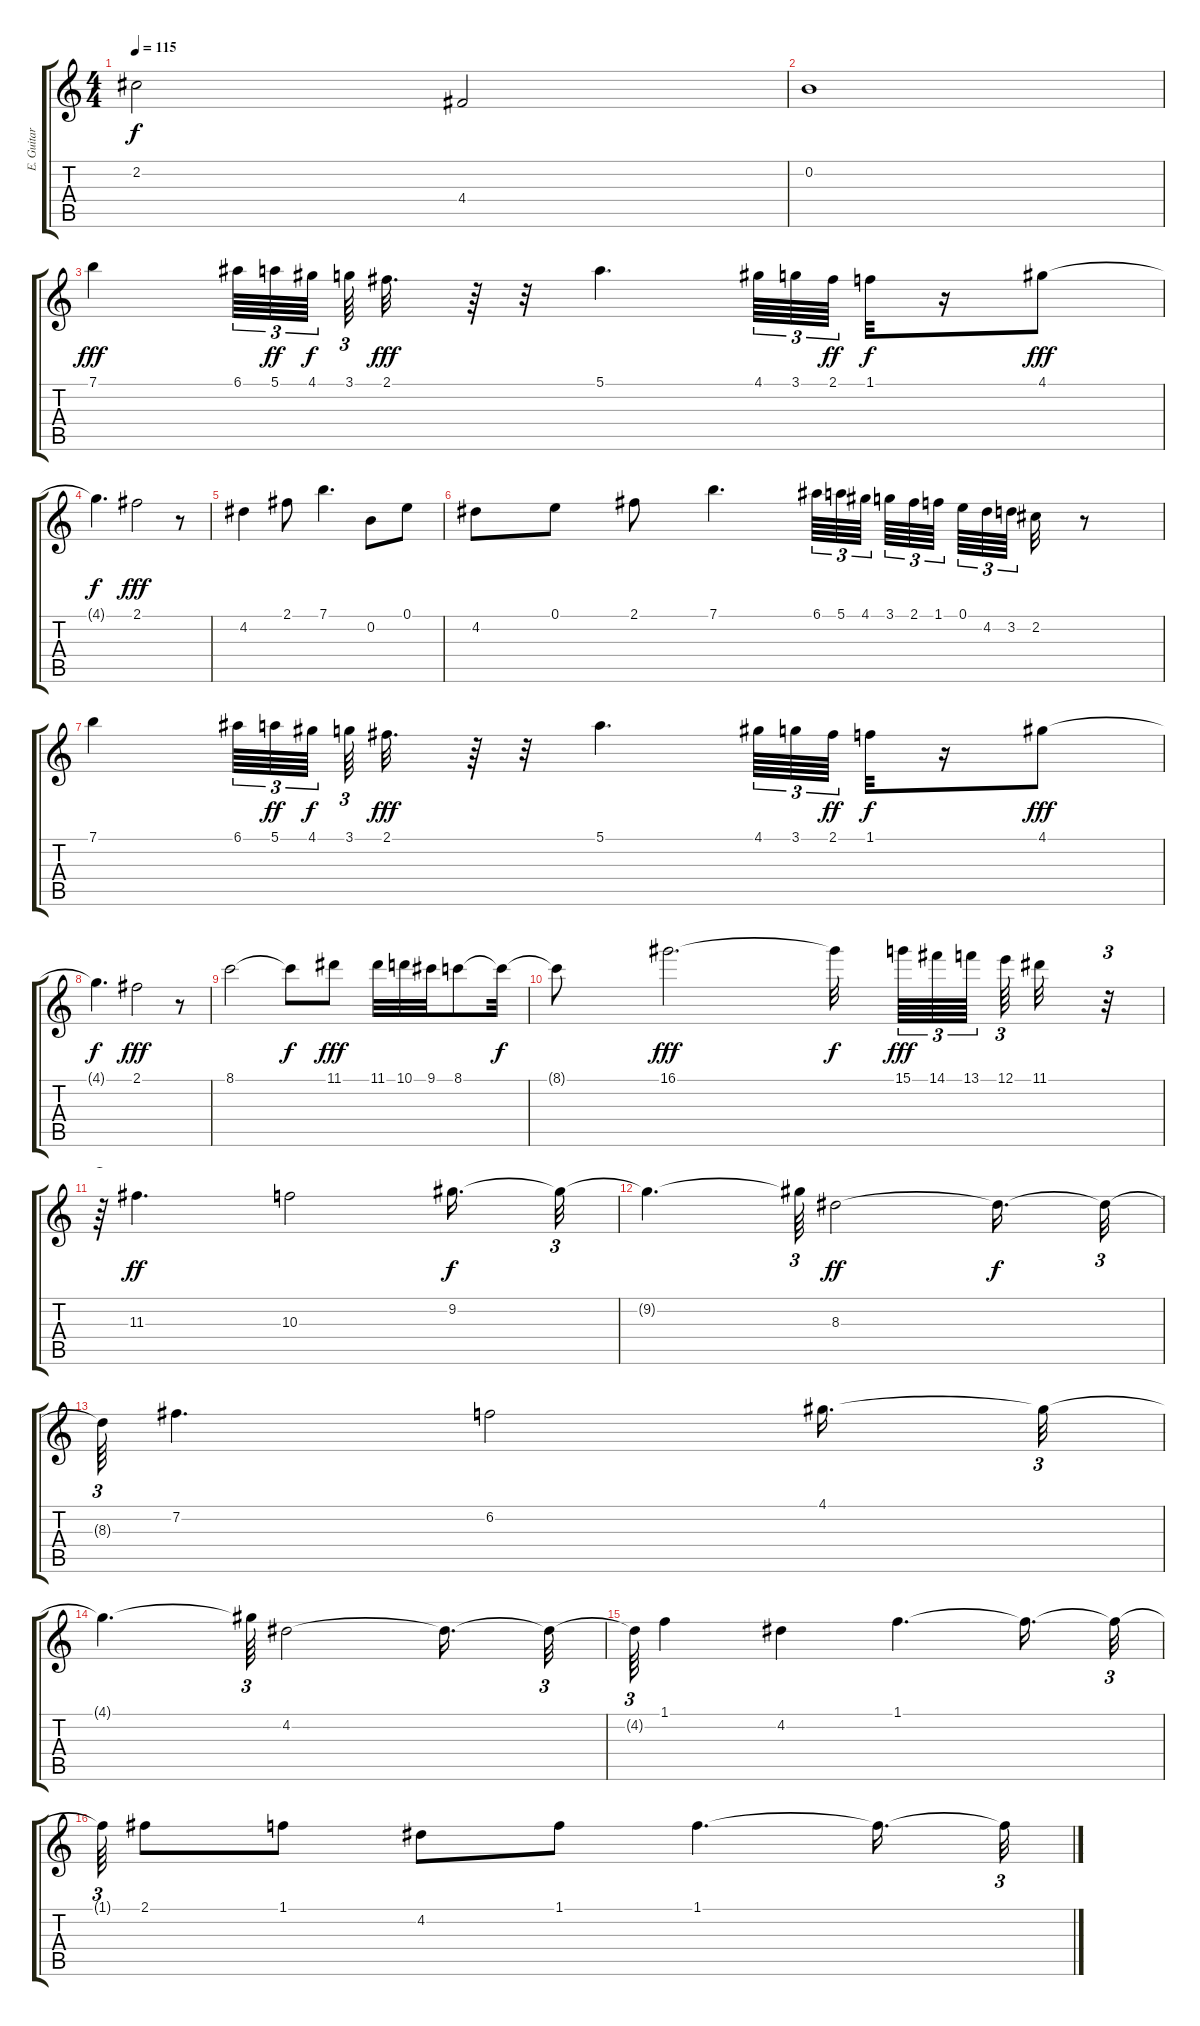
\track ("E. Guitar Lead I" "E. Guitar ") {instrument distortionguitar}
\staff {score tabs}
\tuning (E4 B3 G3 D3 A2 E2) {hide}
\ts (4 4)
\tempo 115
\clef g2
\ks c
2.2.2{dy f} 4.4.2 |
0.2.1 |
7.1.4{dy fff} 6.1.64{tu (3 2)} 5.1.64{tu (3 2) dy ff} 4.1.64{tu (3 2) dy f beam splitsecondary} 3.1.64{tu (3 2)} 2.1.32{d dy fff} r.64 r.32 5.1.4{d} 4.1.64{tu (3 2)} 3.1.64{tu (3 2)} 2.1.64{tu (3 2) dy ff beam splitsecondary} 1.1.32{dy f} r.16 4.1.8{dy fff} |
4.1{t}.4{d dy f} 2.1.2{dy fff} r.8 |
4.2.4 2.1.8 7.1.4{d} 0.2.8 0.1.8 |
4.2.8 0.1.8 2.1.8 7.1.4{d} 6.1.64{tu (3 2)} 5.1.64{tu (3 2)} 4.1.64{tu (3 2) beam splitsecondary} 3.1.64{tu (3 2)} 2.1.64{tu (3 2)} 1.1.64{tu (3 2) beam splitsecondary} 0.1.64{tu (3 2)} 4.2.64{tu (3 2)} 3.2.64{tu (3 2) beam splitsecondary} 2.2.32 r.8 |
7.1.4 6.1.64{tu (3 2)} 5.1.64{tu (3 2) dy ff} 4.1.64{tu (3 2) dy f beam splitsecondary} 3.1.64{tu (3 2)} 2.1.32{d dy fff} r.64 r.32 5.1.4{d} 4.1.64{tu (3 2)} 3.1.64{tu (3 2)} 2.1.64{tu (3 2) dy ff beam splitsecondary} 1.1.32{dy f} r.16 4.1.8{dy fff} |
4.1{t}.4{d dy f} 2.1.2{dy fff} r.8 |
8.1.2 8.1{t}.8{dy f} 11.1.8{dy fff} 11.1.32 10.1.32 9.1.32 8.1.8 8.1{t}.32{dy f} |
8.1{t}.8 16.1.2{d dy fff} 16.1{t}.32{dy f beam splitsecondary} 15.1.64{tu (3 2) dy fff} 14.1.64{tu (3 2)} 13.1.64{tu (3 2) beam splitsecondary} 12.1.64{tu (3 2)} 11.1.32 r.32{tu (3 2)} |
r.64{tu (3 2)} 11.3.4{d dy ff} 10.3.2 9.2.16{d dy f} 9.2{t}.32{tu (3 2)} |
9.2{t}.4{d} 9.2{t}.64{tu (3 2)} 8.3.2{dy ff} 8.3{t}.16{d dy f} 8.3{t}.32{tu (3 2)} |
8.3{t}.64{tu (3 2)} 7.2.4{d} 6.2.2 4.1.16{d} 4.1{t}.32{tu (3 2)} |
4.1{t}.4{d} 4.1{t}.64{tu (3 2)} 4.2.2 4.2{t}.16{d} 4.2{t}.32{tu (3 2)} |
4.2{t}.64{tu (3 2)} 1.1.4 4.2.4 1.1.4{d} 1.1{t}.16{d} 1.1{t}.32{tu (3 2)} |
1.1{t}.64{tu (3 2)} 2.1.8 1.1.8 4.2.8 1.1.8 1.1.4{d} 1.1{t}.16{d} 1.1{t}.32{tu (3 2)}
